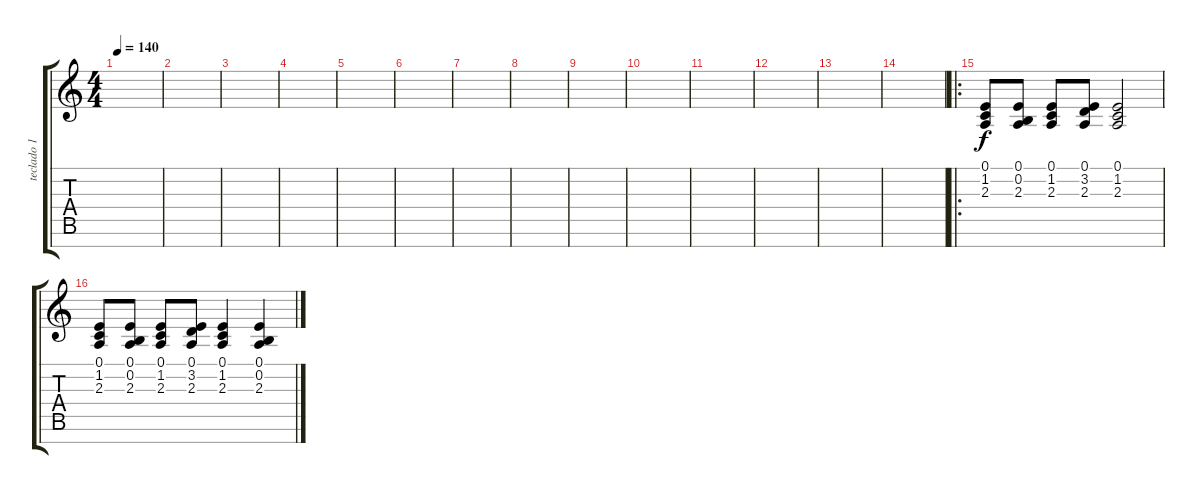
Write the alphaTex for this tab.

\track ("teclado 1" "teclado 1") {instrument choiraahs}
\staff {score tabs}
\tuning (E4 B3 G3 D3 A2 E2 B1) {hide}
\ts (4 4)
\tempo 140
\clef g2
\ks c
|
|
|
|
|
|
|
|
|
|
|
|
|
|
\ro
(0.1 1.2 2.3).8{volume 9} (0.1 0.2 2.3).8 (0.1 1.2 2.3).8 (0.1 3.2 2.3).8 (0.1 1.2 2.3).2 |
(0.1 1.2 2.3).8 (0.1 0.2 2.3).8 (0.1 1.2 2.3).8 (0.1 3.2 2.3).8 (0.1 1.2 2.3).4 (0.1 0.2 2.3).4
